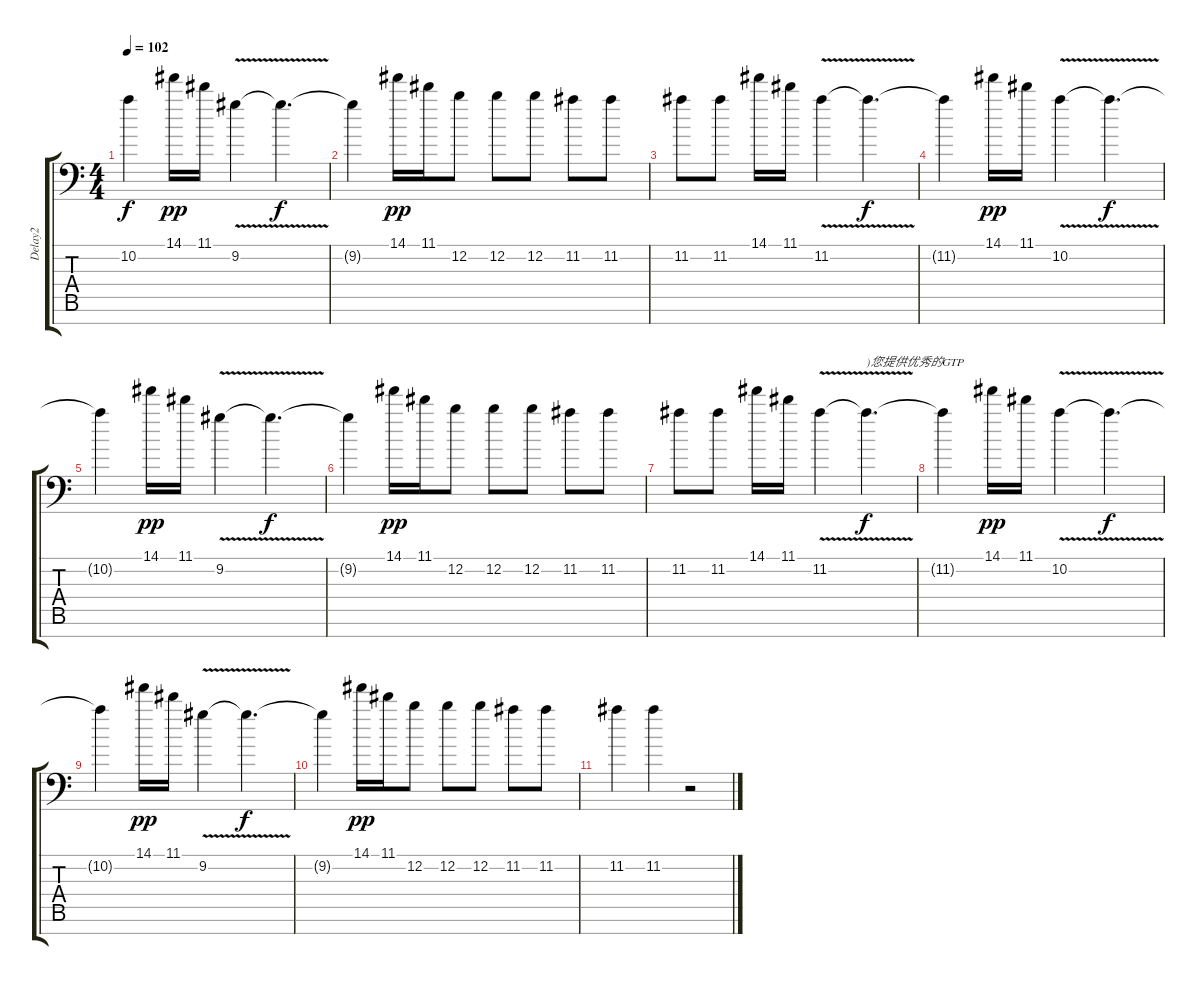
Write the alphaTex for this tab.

\track ("Delay2" "Delay2") {instrument electricguitarjazz}
\staff {score tabs}
\tuning (E4 B3 G3 D3 A2 E2 C-1) {hide}
\ts (4 4)
\tempo 102
\clef f4
\ks c
10.2{t}.4{dy f} 14.1.16{dy pp} 11.1.16 9.2{v}.4 9.2{t}.4{d dy f} |
9.2{t}.4 14.1.16{dy pp} 11.1.16 12.2.8 12.2.8 12.2.8 11.2.8 11.2.8 |
11.2.8 11.2.8 14.1.16{volume 4 instrument electricguitarjazz} 11.1.16 11.2{v}.4 11.2{t}.4{d dy f} |
11.2{t}.4 14.1.16{dy pp} 11.1.16 10.2{v}.4 10.2{t}.4{d dy f} |
10.2{t}.4 14.1.16{dy pp} 11.1.16 9.2{v}.4 9.2{t}.4{d dy f} |
9.2{t}.4 14.1.16{dy pp} 11.1.16 12.2.8 12.2.8 12.2.8 11.2.8 11.2.8 |
11.2.8 11.2.8 14.1.16{volume 0} 11.1.16 11.2{v}.4 11.2{t}.4{d txt ")您提供优秀的GTP" dy f} |
11.2{t}.4 14.1.16{dy pp} 11.1.16 10.2{v}.4 10.2{t}.4{d dy f} |
10.2{t}.4 14.1.16{dy pp} 11.1.16 9.2{v}.4 9.2{t}.4{d dy f} |
9.2{t}.4 14.1.16{dy pp} 11.1.16 12.2.8 12.2.8 12.2.8 11.2.8 11.2.8 |
11.2.4 11.2.4 r.2
